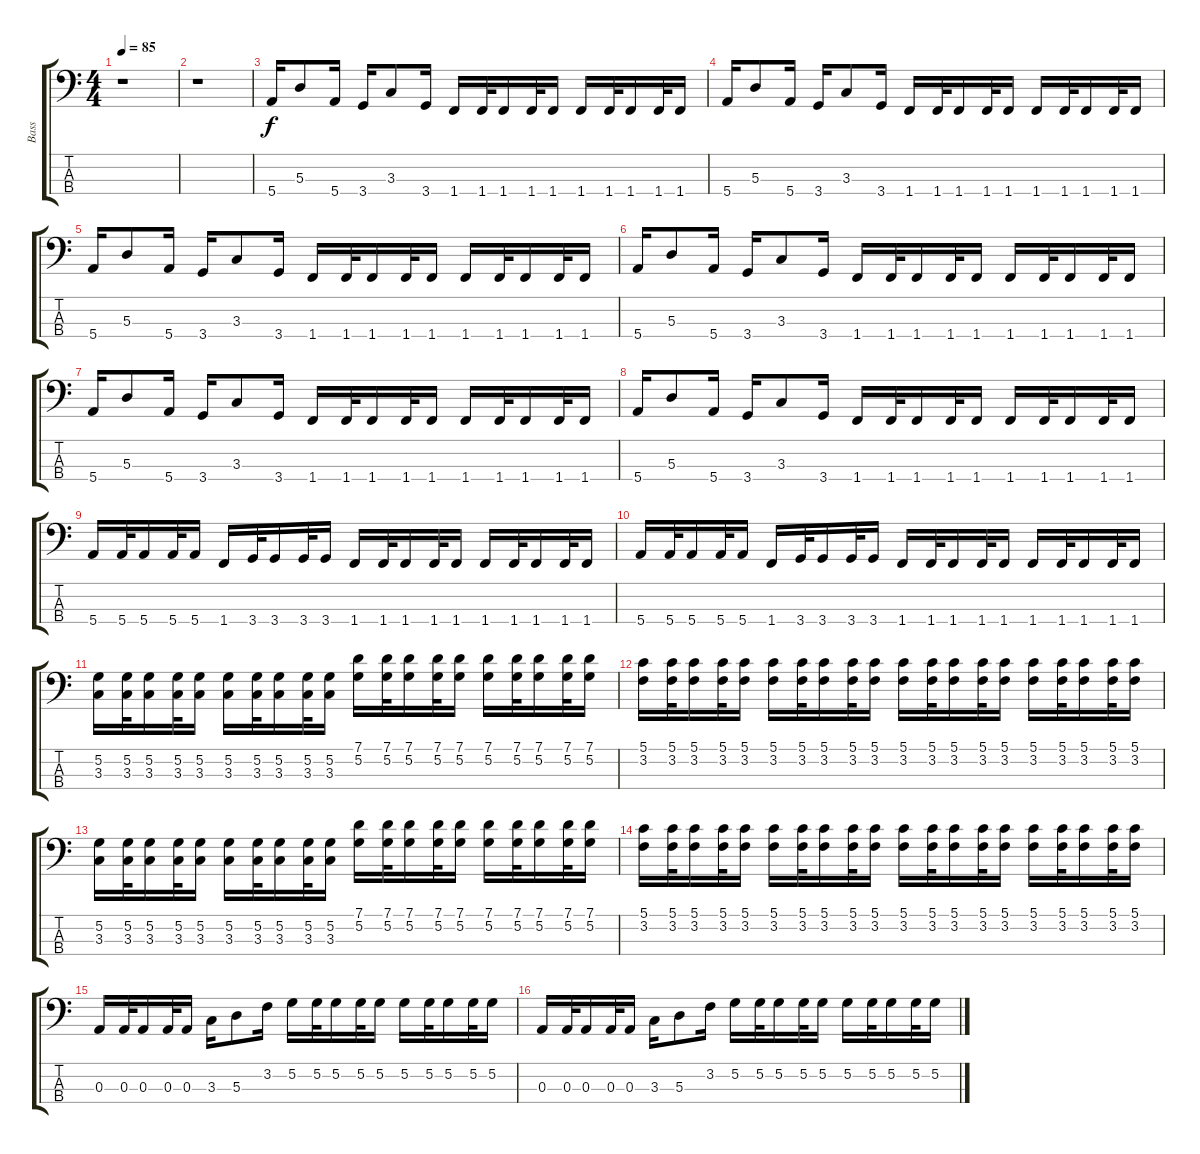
\track ("Bass" "Bass") {instrument electricbasspick}
\staff {score tabs}
\tuning (G2 D2 A1 E1) {hide}
\ts (4 4)
\tempo 85
\clef f4
\ks c
r.1{dy f instrument electricbasspick} |
r.1 |
5.4.16 5.3.8 5.4.16 3.4.16 3.3.8 3.4.16 1.4.16 1.4.32 1.4.16 1.4.32 1.4.16 1.4.16 1.4.32 1.4.16 1.4.32 1.4.16 |
5.4.16 5.3.8 5.4.16 3.4.16 3.3.8 3.4.16 1.4.16 1.4.32 1.4.16 1.4.32 1.4.16 1.4.16 1.4.32 1.4.16 1.4.32 1.4.16 |
5.4.16 5.3.8 5.4.16 3.4.16 3.3.8 3.4.16 1.4.16 1.4.32 1.4.16 1.4.32 1.4.16 1.4.16 1.4.32 1.4.16 1.4.32 1.4.16 |
5.4.16 5.3.8 5.4.16 3.4.16 3.3.8 3.4.16 1.4.16 1.4.32 1.4.16 1.4.32 1.4.16 1.4.16 1.4.32 1.4.16 1.4.32 1.4.16 |
5.4.16 5.3.8 5.4.16 3.4.16 3.3.8 3.4.16 1.4.16 1.4.32 1.4.16 1.4.32 1.4.16 1.4.16 1.4.32 1.4.16 1.4.32 1.4.16 |
5.4.16 5.3.8 5.4.16 3.4.16 3.3.8 3.4.16 1.4.16 1.4.32 1.4.16 1.4.32 1.4.16 1.4.16 1.4.32 1.4.16 1.4.32 1.4.16 |
5.4.16 5.4.32 5.4.16 5.4.32 5.4.16 1.4.16 3.4.32 3.4.16 3.4.32 3.4.16 1.4.16 1.4.32 1.4.16 1.4.32 1.4.16 1.4.16 1.4.32 1.4.16 1.4.32 1.4.16 |
5.4.16 5.4.32 5.4.16 5.4.32 5.4.16 1.4.16 3.4.32 3.4.16 3.4.32 3.4.16 1.4.16 1.4.32 1.4.16 1.4.32 1.4.16 1.4.16 1.4.32 1.4.16 1.4.32 1.4.16 |
(5.2 3.3).16 (5.2 3.3).32 (5.2 3.3).16 (5.2 3.3).32 (5.2 3.3).16 (5.2 3.3).16 (5.2 3.3).32 (5.2 3.3).16 (5.2 3.3).32 (5.2 3.3).16 (7.1 5.2).16 (7.1 5.2).32 (7.1 5.2).16 (7.1 5.2).32 (7.1 5.2).16 (7.1 5.2).16 (7.1 5.2).32 (7.1 5.2).16 (7.1 5.2).32 (7.1 5.2).16 |
(5.1 3.2).16 (5.1 3.2).32 (5.1 3.2).16 (5.1 3.2).32 (5.1 3.2).16 (5.1 3.2).16 (5.1 3.2).32 (5.1 3.2).16 (5.1 3.2).32 (5.1 3.2).16 (5.1 3.2).16 (5.1 3.2).32 (5.1 3.2).16 (5.1 3.2).32 (5.1 3.2).16 (5.1 3.2).16 (5.1 3.2).32 (5.1 3.2).16 (5.1 3.2).32 (5.1 3.2).16 |
(5.2 3.3).16 (5.2 3.3).32 (5.2 3.3).16 (5.2 3.3).32 (5.2 3.3).16 (5.2 3.3).16 (5.2 3.3).32 (5.2 3.3).16 (5.2 3.3).32 (5.2 3.3).16 (7.1 5.2).16 (7.1 5.2).32 (7.1 5.2).16 (7.1 5.2).32 (7.1 5.2).16 (7.1 5.2).16 (7.1 5.2).32 (7.1 5.2).16 (7.1 5.2).32 (7.1 5.2).16 |
(5.1 3.2).16 (5.1 3.2).32 (5.1 3.2).16 (5.1 3.2).32 (5.1 3.2).16 (5.1 3.2).16 (5.1 3.2).32 (5.1 3.2).16 (5.1 3.2).32 (5.1 3.2).16 (5.1 3.2).16 (5.1 3.2).32 (5.1 3.2).16 (5.1 3.2).32 (5.1 3.2).16 (5.1 3.2).16 (5.1 3.2).32 (5.1 3.2).16 (5.1 3.2).32 (5.1 3.2).16 |
0.3.16 0.3.32 0.3.16 0.3.32 0.3.16 3.3.16 5.3.8 3.2.16 5.2.16 5.2.32 5.2.16 5.2.32 5.2.16 5.2.16 5.2.32 5.2.16 5.2.32 5.2.16 |
0.3.16 0.3.32 0.3.16 0.3.32 0.3.16 3.3.16 5.3.8 3.2.16 5.2.16 5.2.32 5.2.16 5.2.32 5.2.16 5.2.16 5.2.32 5.2.16 5.2.32 5.2.16
